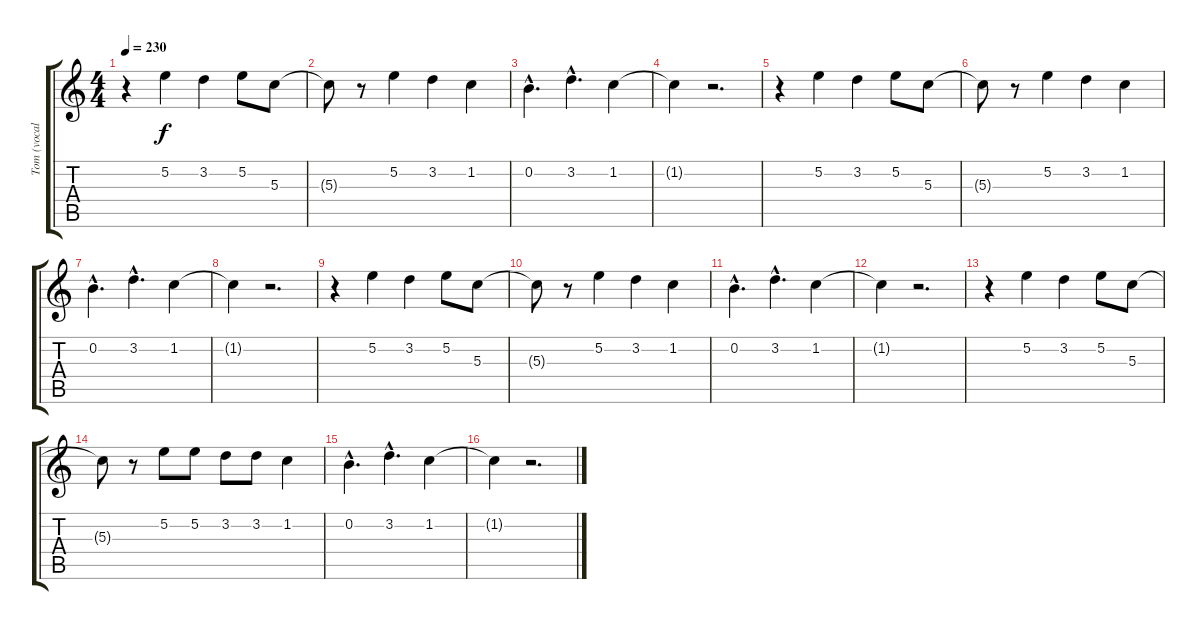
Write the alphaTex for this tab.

\track ("Tom (vocals)" "Tom (vocal") {instrument overdrivenguitar}
\staff {score tabs}
\tuning (E4 B3 G3 D3 A2 E2) {hide}
\ts (4 4)
\tempo 230
\clef g2
\ks c
r.4{dy f} 5.2.4 3.2.4 5.2.8 5.3.8 |
5.3{t}.8 r.8 5.2.4 3.2.4 1.2.4 |
0.2{hac}.4{d} 3.2{hac}.4{d} 1.2.4 |
1.2{t}.4 r.2{d} |
r.4 5.2.4 3.2.4 5.2.8 5.3.8 |
5.3{t}.8 r.8 5.2.4 3.2.4 1.2.4 |
0.2{hac}.4{d} 3.2{hac}.4{d} 1.2.4 |
1.2{t}.4 r.2{d} |
r.4 5.2.4 3.2.4 5.2.8 5.3.8 |
5.3{t}.8 r.8 5.2.4 3.2.4 1.2.4 |
0.2{hac}.4{d} 3.2{hac}.4{d} 1.2.4 |
1.2{t}.4 r.2{d} |
r.4 5.2.4 3.2.4 5.2.8 5.3.8 |
5.3{t}.8 r.8 5.2.8 5.2.8 3.2.8 3.2.8 1.2.4 |
0.2{hac}.4{d} 3.2{hac}.4{d} 1.2.4 |
1.2{t}.4 r.2{d}
